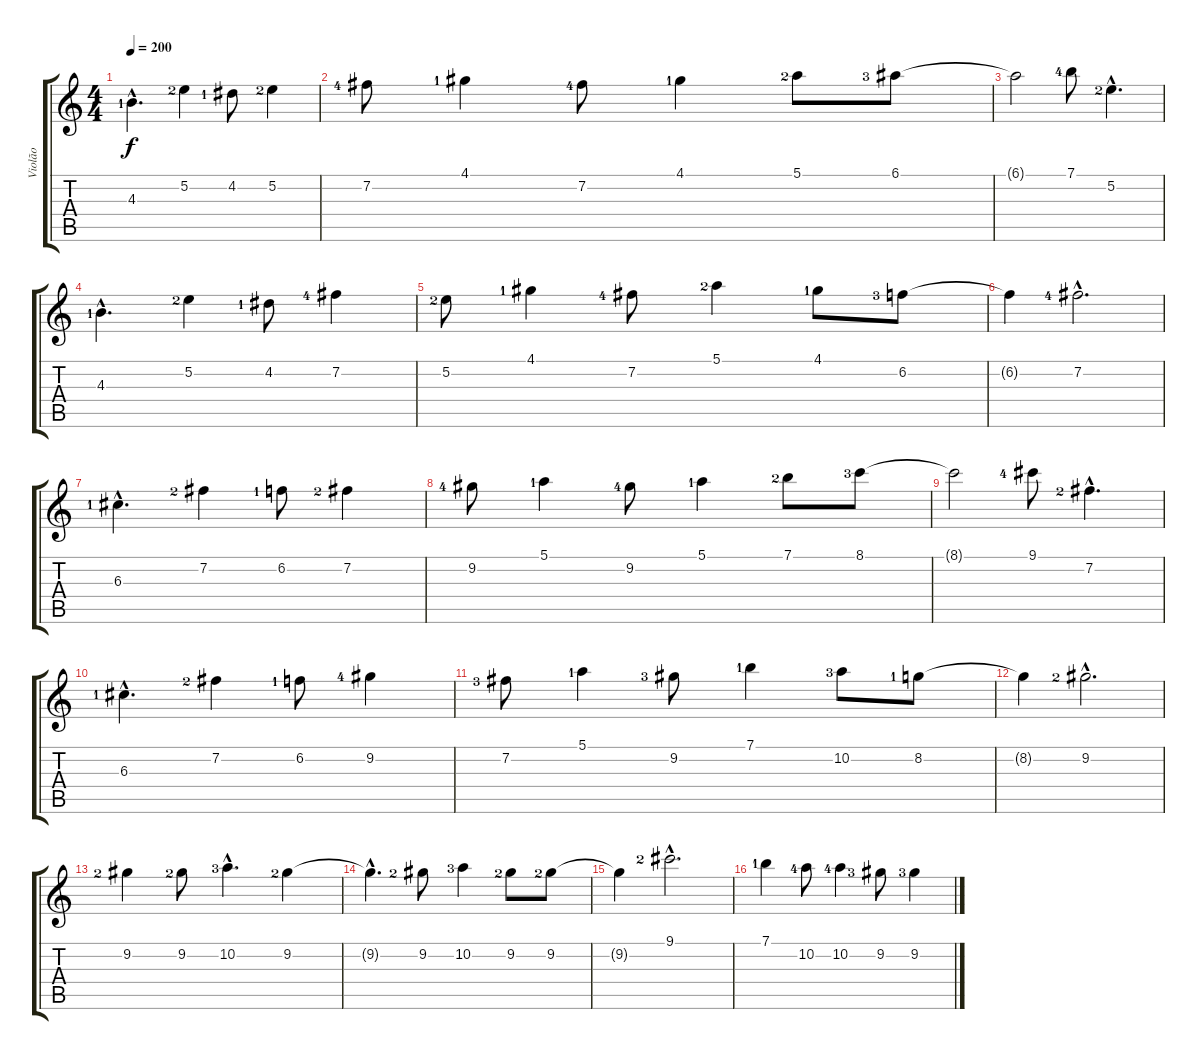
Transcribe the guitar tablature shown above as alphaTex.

\track ("Violão" "Violão") {instrument acousticguitarsteel}
\staff {score tabs}
\tuning (E4 B3 G3 D3 A2 E2) {hide}
\ts (4 4)
\tempo 200
\clef g2
\ks c
4.3{hac lf 2}.4{d dy f instrument acousticguitarsteel} 5.2{lf 3}.4 4.2{lf 2}.8 5.2{lf 3}.4 |
7.2{lf 5}.8 4.1{lf 2}.4 7.2{lf 5}.8 4.1{lf 2}.4 5.1{lf 3}.8 6.1{lf 4}.8 |
6.1{t}.2 7.1{lf 5}.8 5.2{hac lf 3}.4{d} |
4.3{hac lf 2}.4{d} 5.2{lf 3}.4 4.2{lf 2}.8 7.2{lf 5}.4 |
5.2{lf 3}.8 4.1{lf 2}.4 7.2{lf 5}.8 5.1{lf 3}.4 4.1{lf 2}.8 6.2{lf 4}.8 |
6.2{t}.4 7.2{hac lf 5}.2{d} |
6.3{hac lf 2}.4{d} 7.2{lf 3}.4 6.2{lf 2}.8 7.2{lf 3}.4 |
9.2{lf 5}.8 5.1{lf 2}.4 9.2{lf 5}.8 5.1{lf 2}.4 7.1{lf 3}.8 8.1{lf 4}.8 |
8.1{t}.2 9.1{lf 5}.8 7.2{hac lf 3}.4{d} |
6.3{hac lf 2}.4{d} 7.2{lf 3}.4 6.2{lf 2}.8 9.2{lf 5}.4 |
7.2{lf 4}.8 5.1{lf 2}.4 9.2{lf 4}.8 7.1{lf 2}.4 10.2{lf 4}.8 8.2{lf 2}.8 |
8.2{t}.4 9.2{hac lf 3}.2{d} |
9.2{lf 3}.4 9.2{lf 3}.8 10.2{hac lf 4}.4{d} 9.2{lf 3}.4 |
9.2{hac t}.4{d} 9.2{lf 3}.8 10.2{lf 4}.4 9.2{lf 3}.8 9.2{lf 3}.8 |
9.2{t}.4 9.1{hac lf 3}.2{d} |
7.1{lf 2}.4 10.2{lf 5}.8 10.2{lf 5}.4 9.2{lf 4}.8 9.2{lf 4}.4
